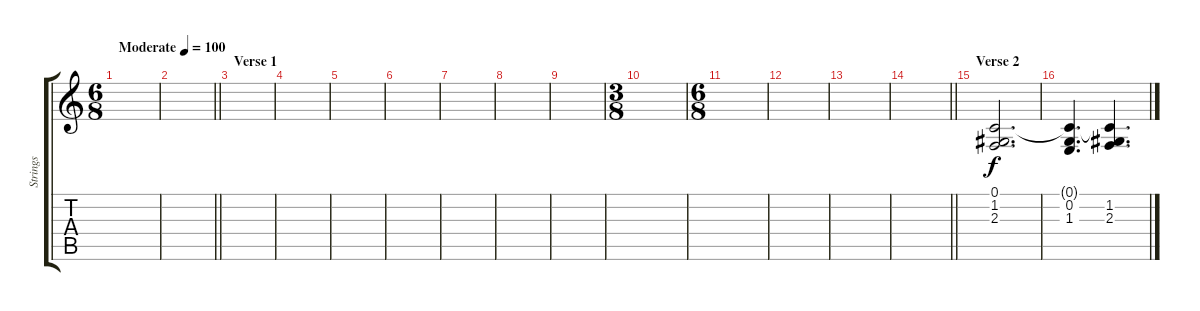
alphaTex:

\track ("Strings" "Strings") {instrument stringensemble1}
\staff {score tabs}
\tuning (C4 G3 Eb3 Bb2 F2 C2) {hide}
\ts (6 8)
\tempo (100 "Moderate")
\clef g2
\ks c
|
\barLineRight lightlight
|
\section ("" "Verse 1")
|
|
|
|
|
|
|
\ts (3 8)
|
\ts (6 8)
|
|
|
\barLineRight lightlight
|
\section ("" "Verse 2")
(0.1 1.2 2.3).2{d} |
(0.1{t} 0.2 1.3).4{d} (0.1{t} 1.2 2.3).4{d}
